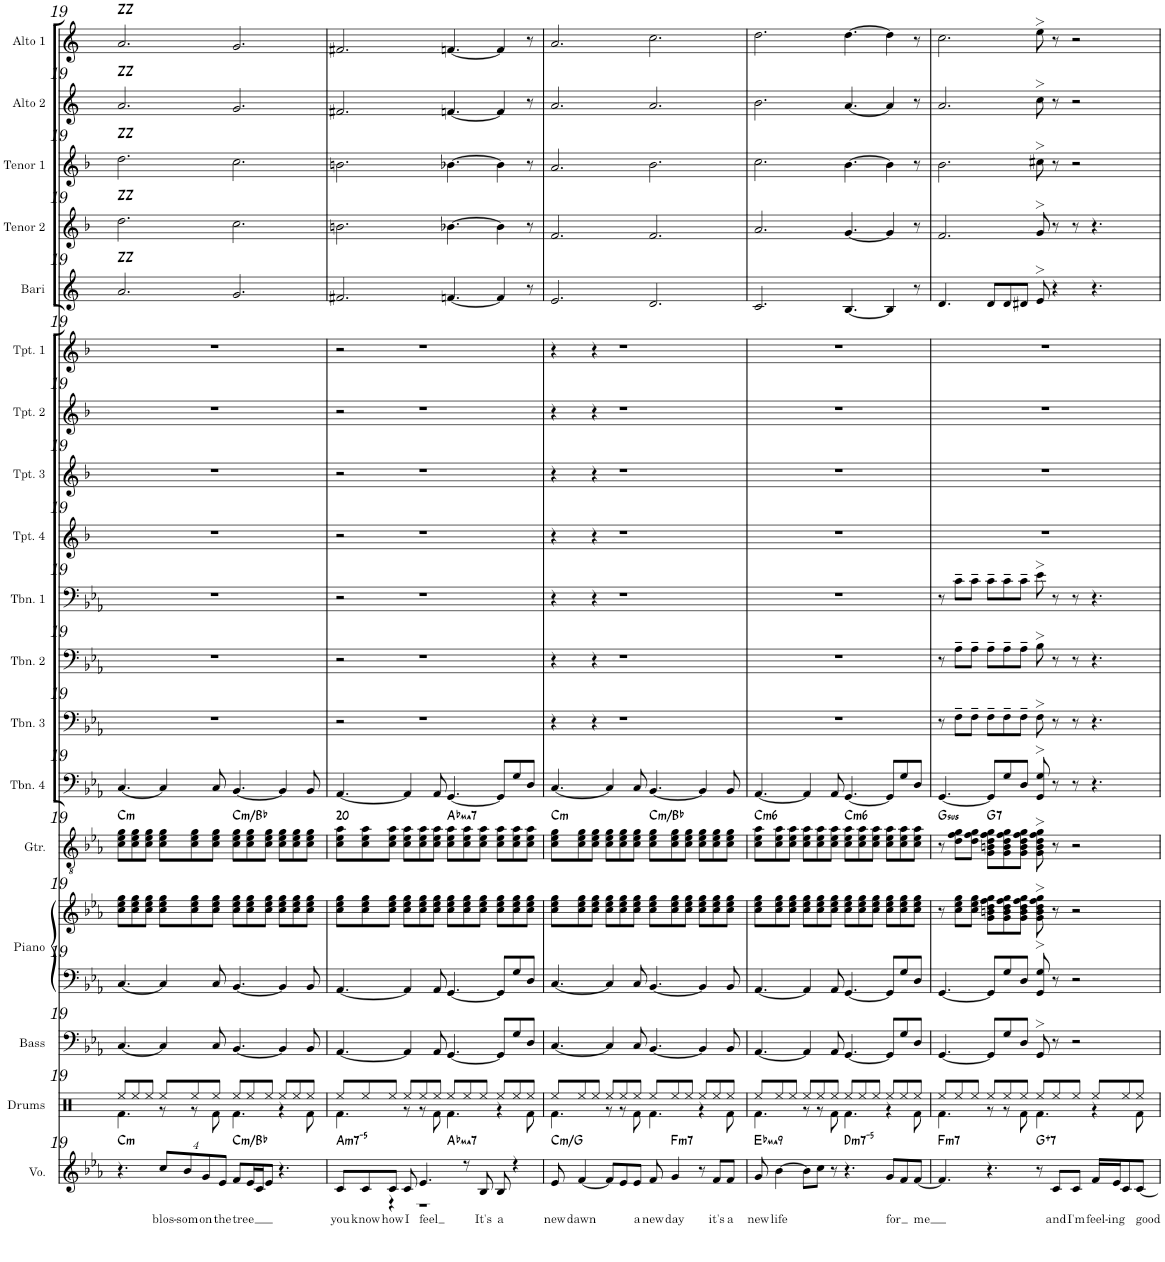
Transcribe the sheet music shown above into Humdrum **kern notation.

**kern	**text	**harte	**kern	**kern	**kern	**kern	**kern	**harte	**kern	**kern	**kern	**kern	**kern	**kern	**kern	**kern	**kern	**harte	**kern	**harte	**kern	**harte	**kern	**harte	**kern	**harte
*part18	*part18	*part18	*part17	*part16	*part15	*part15	*part14	*part14	*part13	*part12	*part11	*part10	*part9	*part8	*part7	*part6	*part5	*part5	*part4	*part4	*part3	*part3	*part2	*part2	*part1	*part1
*staff19	*staff19	*	*staff18	*staff17	*staff16	*staff15	*staff14	*	*staff13	*staff12	*staff11	*staff10	*staff9	*staff8	*staff7	*staff6	*staff5	*	*staff4	*	*staff3	*	*staff2	*	*staff1	*
*I"Voice	*	*	*I"Drums	*I"Bass	*I"Piano	*	*I"Guitar	*	*I"Trombone 4	*I"Trombone 3	*I"Trombone 2	*I"Trombone 1	*I"Trumpet 4	*I"Trumpet 3	*I"Trumpet 2	*I"Trumpet 1	*I"Baritone Sax	*	*I"Tenor Sax 2	*	*I"Tenor Sax 1	*	*I"Alto Sax 2	*	*I"Alto Sax 1	*
*I'Vo.	*	*	*I'Drums	*I'Bass	*I'Piano	*	*I'Gtr.	*	*I'Tbn. 4	*I'Tbn. 3	*I'Tbn. 2	*I'Tbn. 1	*I'Tpt. 4	*I'Tpt. 3	*I'Tpt. 2	*I'Tpt. 1	*I'Bari	*	*I'Tenor 2	*	*I'Tenor 1	*	*I'Alto 2	*	*I'Alto 1	*
!!LO:PB:g=z
*clefG2	*	*	*clefX	*clefF4	*clefF4	*clefG2	*clefGv2	*	*clefF4	*clefF4	*clefF4	*clefF4	*clefG2	*clefG2	*clefG2	*clefG2	*clefG2	*	*clefG2	*	*clefG2	*	*clefG2	*	*clefG2	*
*	*	*	*	*Trd7c12	*	*	*	*	*	*	*	*	*Trd1c2	*Trd1c2	*Trd1c2	*Trd1c2	*Trd12c21	*	*Trd8c14	*	*Trd8c14	*	*Trd5c9	*	*Trd5c9	*
*k[b-e-a-]	*	*	*k[]	*k[b-e-a-]	*k[b-e-a-]	*k[b-e-a-]	*k[b-e-a-]	*	*k[b-e-a-]	*k[b-e-a-]	*k[b-e-a-]	*k[b-e-a-]	*k[b-]	*k[b-]	*k[b-]	*k[b-]	*k[]	*	*k[b-]	*	*k[b-]	*	*k[]	*	*k[]	*
*M12/8	*	*	*M12/8	*M12/8	*M12/8	*M12/8	*M12/8	*	*M12/8	*M12/8	*M12/8	*M12/8	*M12/8	*M12/8	*M12/8	*M12/8	*M12/8	*	*M12/8	*	*M12/8	*	*M12/8	*	*M12/8	*
=19	=19	=19	=19	=19	=19	=19	=19	=19	=19	=19	=19	=19	=19	=19	=19	=19	=19	=19	=19	=19	=19	=19	=19	=19	=19	=19
*	*	*	*^	*	*	*	*	*	*	*	*	*	*	*	*	*	*	*	*	*	*	*	*	*	*	*
!	!	!LO:H:kt=m	!	!	!	!	!	!	!LO:H:kt=m	!	!	!	!	!	!	!	!	!	!LO:H:kt=ZZ	!	!LO:H:kt=ZZ	!	!LO:H:kt=ZZ	!	!LO:H:kt=ZZ	!	!LO:H:kt=ZZ
4.r	.	C:min	8Ree/L	4.Rf\	[4.C/	[4.C/	8cc\ 8ee-\ 8gg\L	8c\ 8e-\ 8g\L	C:min	[4.C/	1.r	1.r	1.r	1.r	1.r	1.r	1.r	2.a/	N	2.dd\	N	2.dd\	N	2.a/	N	2.a/	N
.	.	.	8Ree/	.	.	.	8cc\ 8ee-\ 8gg\	8c\ 8e-\ 8g\	.	.	.	.	.	.	.	.	.	.	.	.	.	.	.	.	.	.	.
.	.	.	8Ree/J	.	.	.	8cc\ 8ee-\ 8gg\J	8c\ 8e-\ 8g\J	.	.	.	.	.	.	.	.	.	.	.	.	.	.	.	.	.	.	.
*Xbrackettup	*	*	*	*	*	*	*	*	*	*	*	*	*	*	*	*	*	*	*	*	*	*	*	*	*	*	*
!	!LO:LY:b	!	!	!	!	!	!	!	!	!	!	!	!	!	!	!	!	!	!	!	!	!	!	!	!	!	!
32%3cc/L	blos-	.	8Ree/L	8r	4C/]	4C/]	8cc\ 8ee-\ 8gg\L	8c\ 8e-\ 8g\L	.	4C/]	.	.	.	.	.	.	.	.	.	.	.	.	.	.	.	.	.
!	!LO:LY:b	!	!	!	!	!	!	!	!	!	!	!	!	!	!	!	!	!	!	!	!	!	!	!	!	!	!
32%3b-/	-som	.	.	.	.	.	.	.	.	.	.	.	.	.	.	.	.	.	.	.	.	.	.	.	.	.	.
.	.	.	8Ree/	8r	.	.	8cc\ 8ee-\ 8gg\	8c\ 8e-\ 8g\	.	.	.	.	.	.	.	.	.	.	.	.	.	.	.	.	.	.	.
!	!LO:LY:b	!	!	!	!	!	!	!	!	!	!	!	!	!	!	!	!	!	!	!	!	!	!	!	!	!	!
32%3g/	on	.	.	.	.	.	.	.	.	.	.	.	.	.	.	.	.	.	.	.	.	.	.	.	.	.	.
.	.	.	8Ree/J	8Rf\	8C/	8C/	8cc\ 8ee-\ 8gg\J	8c\ 8e-\ 8g\J	.	8C/	.	.	.	.	.	.	.	.	.	.	.	.	.	.	.	.	.
!	!LO:LY:b	!	!	!	!	!	!	!	!	!	!	!	!	!	!	!	!	!	!	!	!	!	!	!	!	!	!
32%3e-/J	the	.	.	.	.	.	.	.	.	.	.	.	.	.	.	.	.	.	.	.	.	.	.	.	.	.	.
!	!LO:LY:b	!LO:H:kt=m	!	!	!	!	!	!	!LO:H:kt=m	!	!	!	!	!	!	!	!	!	!	!	!	!	!	!	!	!	!
8f/L	tree	C:min/b7	8Ree/L	4.Rf\	[4.BB-/	[4.BB-/	8cc\ 8ee-\ 8gg\L	8c\ 8e-\ 8g\L	C:min/b7	[4.BB-/	.	.	.	.	.	.	.	2.g/	.	2.cc\	.	2.cc\	.	2.g/	.	2.g/	.
16e-/L	.	.	8Ree/	.	.	.	8cc\ 8ee-\ 8gg\	8c\ 8e-\ 8g\	.	.	.	.	.	.	.	.	.	.	.	.	.	.	.	.	.	.	.
16c/J	.	.	.	.	.	.	.	.	.	.	.	.	.	.	.	.	.	.	.	.	.	.	.	.	.	.	.
8e-/J	.	.	8Ree/J	.	.	.	8cc\ 8ee-\ 8gg\J	8c\ 8e-\ 8g\J	.	.	.	.	.	.	.	.	.	.	.	.	.	.	.	.	.	.	.
4.r	.	.	8Ree/L	4r	4BB-/]	4BB-/]	8cc\ 8ee-\ 8gg\L	8c\ 8e-\ 8g\L	.	4BB-/]	.	.	.	.	.	.	.	.	.	.	.	.	.	.	.	.	.
.	.	.	8Ree/	.	.	.	8cc\ 8ee-\ 8gg\	8c\ 8e-\ 8g\	.	.	.	.	.	.	.	.	.	.	.	.	.	.	.	.	.	.	.
.	.	.	8Ree/J	8Rf\	8BB-/	8BB-/	8cc\ 8ee-\ 8gg\J	8c\ 8e-\ 8g\J	.	8BB-/	.	.	.	.	.	.	.	.	.	.	.	.	.	.	.	.	.
=20	=20	=20	=20	=20	=20	=20	=20	=20	=20	=20	=20	=20	=20	=20	=20	=20	=20	=20	=20	=20	=20	=20	=20	=20	=20	=20	=20
!	!LO:LY:b	!LO:H:kt=m7-5	!	!	!	!	!	!	!LO:H:kt=20	!	!	!	!	!	!	!	!	!	!	!	!	!	!	!	!	!	!
*^	*	*	*	*	*	*	*	*	*	*	*	*	*	*	*	*	*	*	*	*	*	*	*	*	*	*	*
*	*^	*	*	*	*	*	*	*	*	*	*	*	*	*	*	*	*	*	*	*	*	*	*	*	*	*	*	*
8c/L	4ryy	2.ryy	you	A:hdim7	8Ree/L	4.Rf\	[4.AA-/	[4.AA-/	8cc\ 8ee-\ 8gg\L	8c\ 8e-\ 8a-\L	N	[4.AA-/	2r	2r	2r	2r	2r	2r	2r	2.f#X/	.	2.bn\	.	2.bn\	.	2.f#X/	.	2.f#X/	.
!	!	!	!LO:LY:b	!	!	!	!	!	!	!	!	!	!	!	!	!	!	!	!	!	!	!	!	!	!	!	!	!	!
8c/	.	.	know	.	8Ree/	.	.	.	8cc\ 8ee-\ 8gg\	8c\ 8e-\ 8a-\	.	.	.	.	.	.	.	.	.	.	.	.	.	.	.	.	.	.	.
!	!	!	!LO:LY:b	!	!	!	!	!	!	!	!	!	!	!	!	!	!	!	!	!	!	!	!	!	!	!	!	!	!
8c/J	4r	.	how	.	8Ree/J	.	.	.	8cc\ 8ee-\ 8gg\J	8c\ 8e-\ 8a-\J	.	.	.	.	.	.	.	.	.	.	.	.	.	.	.	.	.	.	.
!	!	!	!LO:LY:b	!	!	!	!	!	!	!	!	!	!	!	!	!	!	!	!	!	!	!	!	!	!	!	!	!	!
8c/	.	.	I	.	8Ree/L	8r	4AA-/]	4AA-/]	8cc\ 8ee-\ 8gg\L	8c\ 8e-\ 8a-\L	.	4AA-/]	.	.	.	.	.	.	.	.	.	.	.	.	.	.	.	.	.
!	!	!	!LO:LY:b	!	!	!	!	!	!	!	!	!	!	!	!	!	!	!	!	!	!	!	!	!	!	!	!	!	!
4.e-/	1r	.	feel	.	8Ree/	8r	.	.	8cc\ 8ee-\ 8gg\	8c\ 8e-\ 8a-\	.	.	1r	1r	1r	1r	1r	1r	1r	.	.	.	.	.	.	.	.	.	.
.	.	.	.	.	8Ree/J	8Rf\	8AA-/	8AA-/	8cc\ 8ee-\ 8gg\J	8c\ 8e-\ 8a-\J	.	8AA-/	.	.	.	.	.	.	.	.	.	.	.	.	.	.	.	.	.
!	!	!	!	!LO:H:kt=ma7	!	!	!	!	!	!	!LO:H:kt=ma7	!	!	!	!	!	!	!	!	!	!	!	!	!	!	!	!	!	!
.	.	2.ryy	.	Ab:maj7	8Ree/L	4.Rf\	[4.GG/	[4.GG/	8cc\ 8ee-\ 8gg\L	8c\ 8e-\ 8a-\L	Ab:maj7	[4.GG/	.	.	.	.	.	.	.	[4.fn/	.	[4.b-X\	.	[4.b-X\	.	[4.fn/	.	[4.fn/	.
8r	.	.	.	.	8Ree/	.	.	.	8cc\ 8ee-\ 8gg\	8c\ 8e-\ 8a-\	.	.	.	.	.	.	.	.	.	.	.	.	.	.	.	.	.	.	.
!	!	!	!LO:LY:b	!LO:H:kt=N.C.	!	!	!	!	!	!	!	!	!	!	!	!	!	!	!	!	!	!	!	!	!	!	!	!	!
8B-/	.	.	It's	N	8Ree/J	.	.	.	8cc\ 8ee-\ 8gg\J	8c\ 8e-\ 8a-\J	.	.	.	.	.	.	.	.	.	.	.	.	.	.	.	.	.	.	.
!	!	!	!LO:LY:b	!	!	!	!	!	!	!	!	!	!	!	!	!	!	!	!	!	!	!	!	!	!	!	!	!	!
8B-/	.	.	a	.	8Ree/L	4r	8GG/L]	8GG/L]	8cc\ 8ee-\ 8gg\L	8c\ 8e-\ 8a-\L	.	8GG/L]	.	.	.	.	.	.	.	4f/]	.	4b-\]	.	4b-\]	.	4f/]	.	4f/]	.
4r	.	.	.	.	8Ree/	.	8G/	8G/	8cc\ 8ee-\ 8gg\	8c\ 8e-\ 8a-\	.	8G/	.	.	.	.	.	.	.	.	.	.	.	.	.	.	.	.	.
.	.	.	.	.	8Ree/J	8Rf\	8D/J	8D/J	8cc\ 8ee-\ 8gg\J	8c\ 8e-\ 8a-\J	.	8D/J	.	.	.	.	.	.	.	8r	.	8r	.	8r	.	8r	.	8r	.
=21	=21	=21	=21	=21	=21	=21	=21	=21	=21	=21	=21	=21	=21	=21	=21	=21	=21	=21	=21	=21	=21	=21	=21	=21	=21	=21	=21	=21	=21
!	!	!	!LO:LY:b	!LO:H:kt=m	!	!	!	!	!	!	!LO:H:kt=m	!	!	!	!	!	!	!	!	!	!	!	!	!	!	!	!	!	!
*v	*v	*v	*	*	*	*	*	*	*	*	*	*	*	*	*	*	*	*	*	*	*	*	*	*	*	*	*	*	*
8e-/	new	C:min/5	8Ree/L	4.Rf\	[4.C/	[4.C/	8cc\ 8ee-\ 8gg\L	8c\ 8e-\ 8g\L	C:min	[4.C/	4r	4r	4r	4r	4r	4r	4r	2.e/	.	2.f/	.	2.a/	.	2.a/	.	2.a/	.
!	!LO:LY:b	!	!	!	!	!	!	!	!	!	!	!	!	!	!	!	!	!	!	!	!	!	!	!	!	!	!
[4f/	dawn	.	8Ree/	.	.	.	8cc\ 8ee-\ 8gg\	8c\ 8e-\ 8g\	.	.	.	.	.	.	.	.	.	.	.	.	.	.	.	.	.	.	.
.	.	.	8Ree/J	.	.	.	8cc\ 8ee-\ 8gg\J	8c\ 8e-\ 8g\J	.	.	4r	4r	4r	4r	4r	4r	4r	.	.	.	.	.	.	.	.	.	.
8f/L]	.	.	8Ree/L	8r	4C/]	4C/]	8cc\ 8ee-\ 8gg\L	8c\ 8e-\ 8g\L	.	4C/]	.	.	.	.	.	.	.	.	.	.	.	.	.	.	.	.	.
8e-/	.	.	8Ree/	8r	.	.	8cc\ 8ee-\ 8gg\	8c\ 8e-\ 8g\	.	.	1r	1r	1r	1r	1r	1r	1r	.	.	.	.	.	.	.	.	.	.
!	!LO:LY:b	!	!	!	!	!	!	!	!	!	!	!	!	!	!	!	!	!	!	!	!	!	!	!	!	!	!
8e-/J	a	.	8Ree/J	8Rf\	8C/	8C/	8cc\ 8ee-\ 8gg\J	8c\ 8e-\ 8g\J	.	8C/	.	.	.	.	.	.	.	.	.	.	.	.	.	.	.	.	.
!	!LO:LY:b	!	!	!	!	!	!	!	!LO:H:kt=m	!	!	!	!	!	!	!	!	!	!	!	!	!	!	!	!	!	!
8f/	new	.	8Ree/L	4.Rf\	[4.BB-/	[4.BB-/	8cc\ 8ee-\ 8gg\L	8c\ 8e-\ 8g\L	C:min/b7	[4.BB-/	.	.	.	.	.	.	.	2.d/	.	2.f/	.	2.b-\	.	2.a/	.	2.cc\	.
!	!LO:LY:b	!LO:H:kt=m7	!	!	!	!	!	!	!	!	!	!	!	!	!	!	!	!	!	!	!	!	!	!	!	!	!
4g/	day	F:min7	8Ree/	.	.	.	8cc\ 8ee-\ 8gg\	8c\ 8e-\ 8g\	.	.	.	.	.	.	.	.	.	.	.	.	.	.	.	.	.	.	.
.	.	.	8Ree/J	.	.	.	8cc\ 8ee-\ 8gg\J	8c\ 8e-\ 8g\J	.	.	.	.	.	.	.	.	.	.	.	.	.	.	.	.	.	.	.
8r	.	.	8Ree/L	4r	4BB-/]	4BB-/]	8cc\ 8ee-\ 8gg\L	8c\ 8e-\ 8g\L	.	4BB-/]	.	.	.	.	.	.	.	.	.	.	.	.	.	.	.	.	.
!	!LO:LY:b	!	!	!	!	!	!	!	!	!	!	!	!	!	!	!	!	!	!	!	!	!	!	!	!	!	!
8f/L	it's	.	8Ree/	.	.	.	8cc\ 8ee-\ 8gg\	8c\ 8e-\ 8g\	.	.	.	.	.	.	.	.	.	.	.	.	.	.	.	.	.	.	.
!	!LO:LY:b	!	!	!	!	!	!	!	!	!	!	!	!	!	!	!	!	!	!	!	!	!	!	!	!	!	!
8f/J	a	.	8Ree/J	8Rf\	8BB-/	8BB-/	8cc\ 8ee-\ 8gg\J	8c\ 8e-\ 8g\J	.	8BB-/	.	.	.	.	.	.	.	.	.	.	.	.	.	.	.	.	.
=22	=22	=22	=22	=22	=22	=22	=22	=22	=22	=22	=22	=22	=22	=22	=22	=22	=22	=22	=22	=22	=22	=22	=22	=22	=22	=22	=22
!	!LO:LY:b	!LO:H:kt=ma9	!	!	!	!	!	!	!LO:H:kt=m6	!	!	!	!	!	!	!	!	!	!	!	!	!	!	!	!	!	!
8g/	new	Eb:maj9	8Ree/L	4.Rf\	[4.AA-/	[4.AA-/	8cc\ 8ee-\ 8gg\L	8c\ 8e-\ 8a-\L	C:min6	[4.AA-/	1.r	1.r	1.r	1.r	1.r	1.r	1.r	2.c/	.	2.a/	.	2.cc\	.	2.b\	.	2.dd\	.
!	!LO:LY:b	!	!	!	!	!	!	!	!	!	!	!	!	!	!	!	!	!	!	!	!	!	!	!	!	!	!
[4b-\	life	.	8Ree/	.	.	.	8cc\ 8ee-\ 8gg\	8c\ 8e-\ 8a-\	.	.	.	.	.	.	.	.	.	.	.	.	.	.	.	.	.	.	.
.	.	.	8Ree/J	.	.	.	8cc\ 8ee-\ 8gg\J	8c\ 8e-\ 8a-\J	.	.	.	.	.	.	.	.	.	.	.	.	.	.	.	.	.	.	.
8b-\L]	.	.	8Ree/L	8r	4AA-/]	4AA-/]	8cc\ 8ee-\ 8gg\L	8c\ 8e-\ 8a-\L	.	4AA-/]	.	.	.	.	.	.	.	.	.	.	.	.	.	.	.	.	.
8cc\J	.	.	8Ree/	8r	.	.	8cc\ 8ee-\ 8gg\	8c\ 8e-\ 8a-\	.	.	.	.	.	.	.	.	.	.	.	.	.	.	.	.	.	.	.
8r	.	.	8Ree/J	8Rf\	8AA-/	8AA-/	8cc\ 8ee-\ 8gg\J	8c\ 8e-\ 8a-\J	.	8AA-/	.	.	.	.	.	.	.	.	.	.	.	.	.	.	.	.	.
!	!	!LO:H:kt=m7-5	!	!	!	!	!	!	!LO:H:kt=m6	!	!	!	!	!	!	!	!	!	!	!	!	!	!	!	!	!	!
4.r	.	D:hdim7	8Ree/L	4.Rf\	[4.GG/	[4.GG/	8cc\ 8ee-\ 8gg\L	8c\ 8e-\ 8a-\L	C:min6	[4.GG/	.	.	.	.	.	.	.	[4.B/	.	[4.g/	.	[4.b-\	.	[4.a/	.	[4.dd\	.
.	.	.	8Ree/	.	.	.	8cc\ 8ee-\ 8gg\	8c\ 8e-\ 8a-\	.	.	.	.	.	.	.	.	.	.	.	.	.	.	.	.	.	.	.
.	.	.	8Ree/J	.	.	.	8cc\ 8ee-\ 8gg\J	8c\ 8e-\ 8a-\J	.	.	.	.	.	.	.	.	.	.	.	.	.	.	.	.	.	.	.
!	!LO:LY:b	!	!	!	!	!	!	!	!	!	!	!	!	!	!	!	!	!	!	!	!	!	!	!	!	!	!
8g/L	for	.	8Ree/L	4r	8GG/L]	8GG/L]	8cc\ 8ee-\ 8gg\L	8c\ 8e-\ 8a-\L	.	8GG/L]	.	.	.	.	.	.	.	4B/]	.	4g/]	.	4b-\]	.	4a/]	.	4dd\]	.
8f/	.	.	8Ree/	.	8G/	8G/	8cc\ 8ee-\ 8gg\	8c\ 8e-\ 8a-\	.	8G/	.	.	.	.	.	.	.	.	.	.	.	.	.	.	.	.	.
!	!LO:LY:b	!	!	!	!	!	!	!	!	!	!	!	!	!	!	!	!	!	!	!	!	!	!	!	!	!	!
[8f/J	me	.	8Ree/J	8Rf\	8D/J	8D/J	8cc\ 8ee-\ 8gg\J	8c\ 8e-\ 8a-\J	.	8D/J	.	.	.	.	.	.	.	8r	.	8r	.	8r	.	8r	.	8r	.
=23	=23	=23	=23	=23	=23	=23	=23	=23	=23	=23	=23	=23	=23	=23	=23	=23	=23	=23	=23	=23	=23	=23	=23	=23	=23	=23	=23
!	!	!LO:H:kt=m7	!	!	!	!	!	!	!LO:H:kt=sus	!	!	!	!	!	!	!	!	!	!	!	!	!	!	!	!	!	!
4.f/]	.	F:min7	8Ree/L	4.Rf\	[4.GG/	[4.GG/	8r	8r	G:sus4	[4.GG/	8r	8r	8r	1.r	1.r	1.r	1.r	4.d/	.	2.f/	.	2.b-\	.	2.a/	.	2.cc\	.
.	.	.	8Ree/	.	.	.	8cc\ 8ee-\ 8gg\L	8d\ 8f\ 8g\L	.	.	8F~\L	8A-~\L	8c~\L	.	.	.	.	.	.	.	.	.	.	.	.	.	.
.	.	.	8Ree/J	.	.	.	8cc\ 8ee-\ 8gg\J	8d\ 8f\ 8g\J	.	.	8F~\J	8A-~\J	8c~\J	.	.	.	.	.	.	.	.	.	.	.	.	.	.
!	!	!	!	!	!	!	!	!	!LO:H:kt=7	!	!	!	!	!	!	!	!	!	!	!	!	!	!	!	!	!	!
4.r	.	.	8Ree/L	8r	8GG/L]	8GG/L]	8g\ 8bn\ 8dd\ 8ff\ 8gg\L	8G\ 8Bn\ 8d\ 8f\ 8g\L	G:7	8GG/L]	8F~\L	8A-~\L	8c~\L	.	.	.	.	8d/L	.	.	.	.	.	.	.	.	.
.	.	.	8Ree/	8r	8G/	8G/	8g\ 8b\ 8dd\ 8ff\ 8gg\	8G\ 8B\ 8d\ 8f\ 8g\	.	8G/	8F~\	8A-~\	8c~\	.	.	.	.	8d/	.	.	.	.	.	.	.	.	.
.	.	.	8Ree/J	8Rf\	8D/J	8D/J	8g\ 8b\ 8dd\ 8ff\ 8gg\J	8G\ 8B\ 8d\ 8f\ 8g\J	.	8D/J	8F~\J	8A-~\J	8c~\J	.	.	.	.	8d#X/J	.	.	.	.	.	.	.	.	.
!	!	!LO:H:kt=7	!	!	!	!	!	!	!	!	!	!	!	!	!	!	!	!	!	!	!	!	!	!	!	!	!
8r	.	G:aug(b7)	8Ree/L	4.Rf\	8GG>/	8GG/> 8G/>	8g\> 8b\> 8dd\> 8ff\> 8gg\>	8G\> 8B\> 8d\> 8f\> 8g\>	.	8GG/> 8G/>	8F>\	8B->\	8e->\	.	.	.	.	8e>/	.	8g>/	.	8cc#X>\	.	8cc>\	.	8ee>\	.
!	!LO:LY:b	!	!	!	!	!	!	!	!	!	!	!	!	!	!	!	!	!	!	!	!	!	!	!	!	!	!
8c/L	and	.	8Ree/	.	8r	8r	8r	8r	.	8r	8r	8r	8r	.	.	.	.	4r	.	8r	.	8r	.	8r	.	8r	.
!	!LO:LY:b	!	!	!	!	!	!	!	!	!	!	!	!	!	!	!	!	!	!	!	!	!	!	!	!	!	!
8c/J	I'm	.	8Ree/J	.	2r	2r	2r	2r	.	8r	8r	8r	8r	.	.	.	.	.	.	8r	.	2r	.	2r	.	2r	.
!	!LO:LY:b	!	!	!	!	!	!	!	!	!	!	!	!	!	!	!	!	!	!	!	!	!	!	!	!	!	!
16f/LL	feel-	.	8Ree/L	4r	.	.	.	.	.	4.r	4.r	4.r	4.r	.	.	.	.	4.r	.	4.r	.	.	.	.	.	.	.
!	!LO:LY:b	!	!	!	!	!	!	!	!	!	!	!	!	!	!	!	!	!	!	!	!	!	!	!	!	!	!
16e-/J	-ing	.	.	.	.	.	.	.	.	.	.	.	.	.	.	.	.	.	.	.	.	.	.	.	.	.	.
8c/	.	.	8Ree/	.	.	.	.	.	.	.	.	.	.	.	.	.	.	.	.	.	.	.	.	.	.	.	.
!	!LO:LY:b	!	!	!	!	!	!	!	!	!	!	!	!	!	!	!	!	!	!	!	!	!	!	!	!	!	!
[8c/J	good	.	8Ree/J	8Rf\	.	.	.	.	.	.	.	.	.	.	.	.	.	.	.	.	.	.	.	.	.	.	.
*	*	*	*v	*v	*	*	*	*	*	*	*	*	*	*	*	*	*	*	*	*	*	*	*	*	*	*	*
=	=	=	=	=	=	=	=	=	=	=	=	=	=	=	=	=	=	=	=	=	=	=	=	=	=	=
*-	*-	*-	*-	*-	*-	*-	*-	*-	*-	*-	*-	*-	*-	*-	*-	*-	*-	*-	*-	*-	*-	*-	*-	*-	*-	*-
